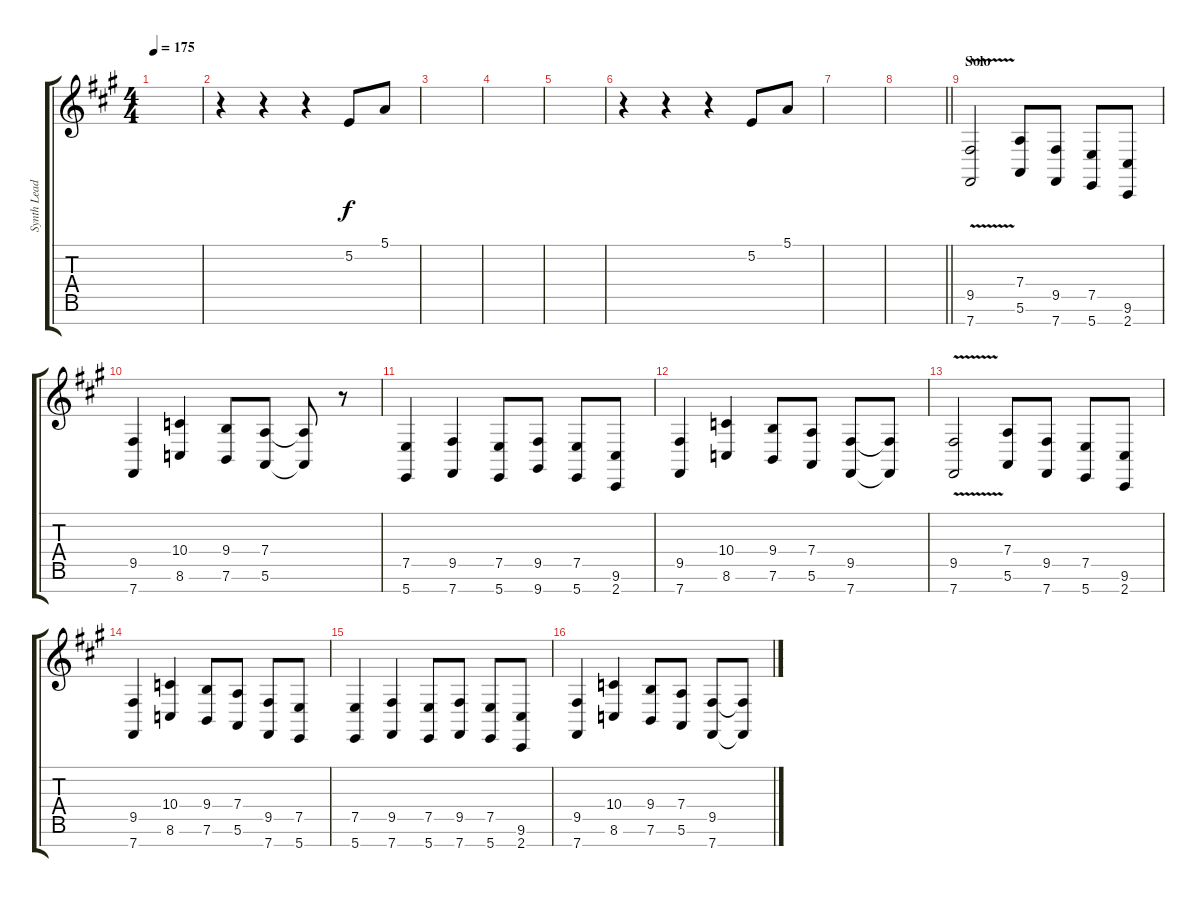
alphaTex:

\track ("Synth Lead" "Synth Lead") {instrument lead2sawtooth}
\staff {score tabs}
\tuning (E4 B3 G3 D3 A2 E2 B1) {hide}
\ts (4 4)
\tempo 175
\clef g2
\ks f#minor
|
r.4 r.4 r.4 5.2.8 5.1.8 |
|
|
|
r.4 r.4 r.4 5.2.8 5.1.8 |
|
\barLineRight lightlight
|
\section ("" "Solo")
(9.5{v} 7.7{v}).2{volume 16 instrument lead2sawtooth} (7.4 5.6).8 (9.5 7.7).8 (7.5 5.7).8 (9.6 2.7).8 |
(9.5 7.7).4 (10.4 8.6).4 (9.4 7.6).8 (7.4 5.6).8 (7.4{t} 5.6{t}).8 r.8 |
(7.5 5.7).4 (9.5 7.7).4 (7.5 5.7).8 (9.5 9.7).8 (7.5 5.7).8 (9.6 2.7).8 |
(9.5 7.7).4 (10.4 8.6).4 (9.4 7.6).8 (7.4 5.6).8 (9.5 7.7).8 (9.5{t} 7.7{t}).8 |
(9.5{v} 7.7{v}).2 (7.4 5.6).8 (9.5 7.7).8 (7.5 5.7).8 (9.6 2.7).8 |
(9.5 7.7).4 (10.4 8.6).4 (9.4 7.6).8 (7.4 5.6).8 (9.5 7.7).8 (7.5 5.7).8 |
(7.5 5.7).4 (9.5 7.7).4 (7.5 5.7).8 (9.5 7.7).8 (7.5 5.7).8 (9.6 2.7).8 |
(9.5 7.7).4 (10.4 8.6).4 (9.4 7.6).8 (7.4 5.6).8 (9.5 7.7).8 (9.5{t} 7.7{t}).8
